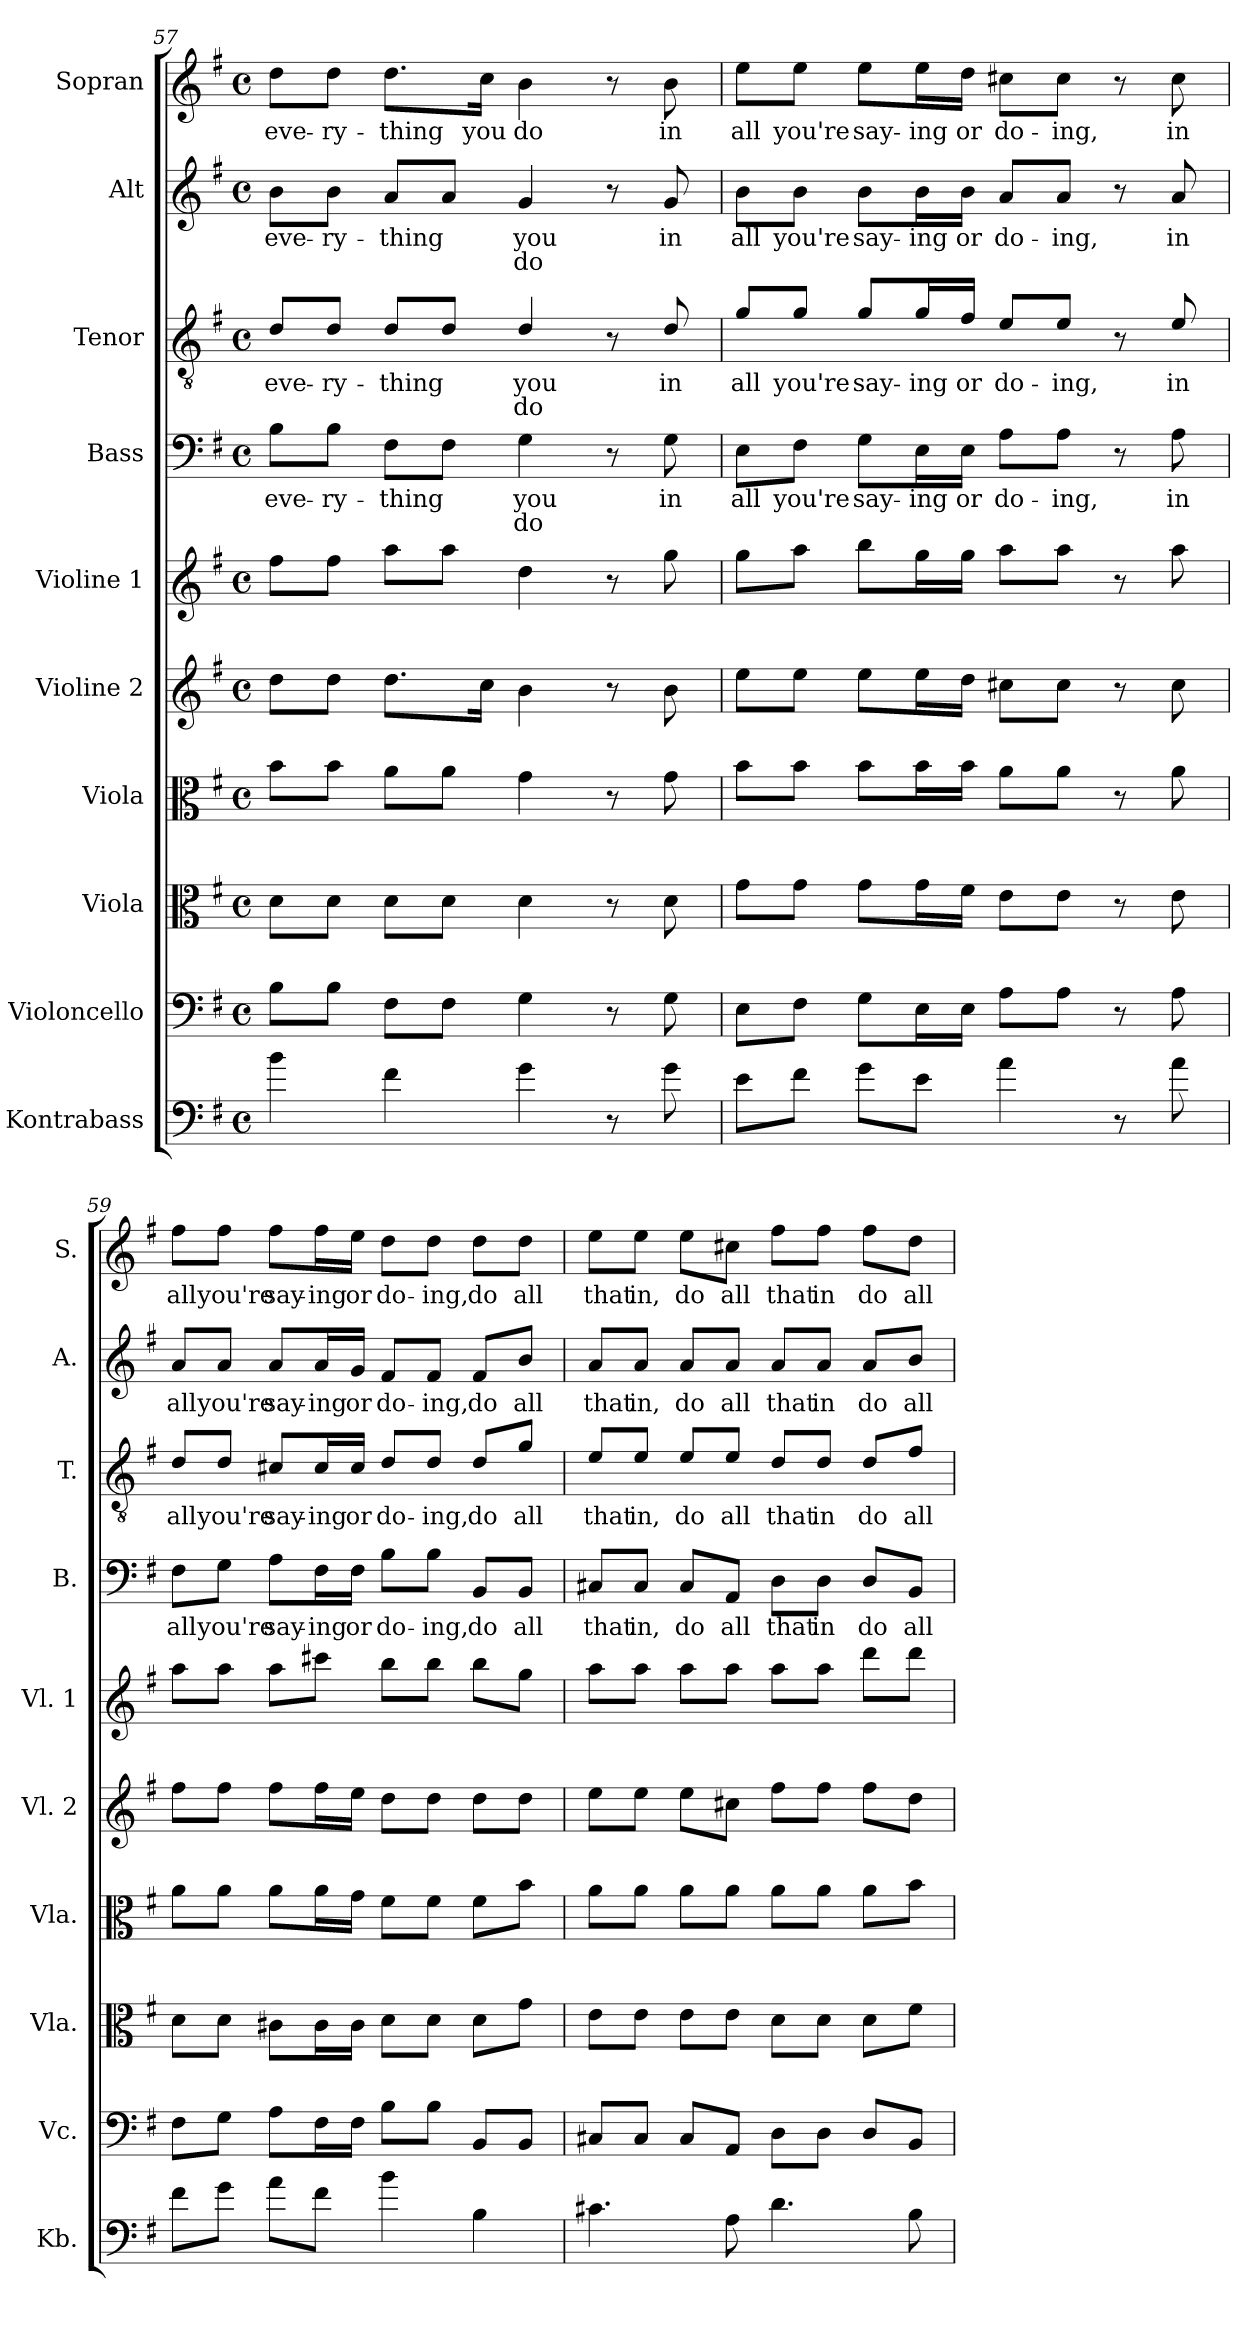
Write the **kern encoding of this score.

**kern	**kern	**kern	**kern	**kern	**kern	**kern	**text	**text	**kern	**text	**text	**kern	**text	**text	**kern	**text
*part10	*part9	*part8	*part7	*part6	*part5	*part4	*part4	*part4	*part3	*part3	*part3	*part2	*part2	*part2	*part1	*part1
*staff10	*staff9	*staff8	*staff7	*staff6	*staff5	*staff4	*staff4	*staff4	*staff3	*staff3	*staff3	*staff2	*staff2	*staff2	*staff1	*staff1
*I"Kontrabass	*I"Violoncello	*I"Viola	*I"Viola	*I"Violine 2	*I"Violine 1	*I"Bass	*	*	*I"Tenor	*	*	*I"Alt	*	*	*I"Sopran	*
*I'Kb.	*I'Vc.	*I'Vla.	*I'Vla.	*I'Vl. 2	*I'Vl. 1	*I'B.	*	*	*I'T.	*	*	*I'A.	*	*	*I'S.	*
*clefF4	*clefF4	*clefC3	*clefC3	*clefG2	*clefG2	*clefF4	*	*	*clefGv2	*	*	*clefG2	*	*	*clefG2	*
*ITrd7c12	*	*	*	*	*	*	*	*	*ITrd7c12	*	*	*	*	*	*	*
*k[f#]	*k[f#]	*k[f#]	*k[f#]	*k[f#]	*k[f#]	*k[f#]	*	*	*k[f#]	*	*	*k[f#]	*	*	*k[f#]	*
*G:	*G:	*G:	*G:	*G:	*G:	*G:	*	*	*G:	*	*	*G:	*	*	*G:	*
*M4/4	*M4/4	*M4/4	*M4/4	*M4/4	*M4/4	*M4/4	*	*	*M4/4	*	*	*M4/4	*	*	*M4/4	*
*met(c)	*met(c)	*met(c)	*met(c)	*met(c)	*met(c)	*met(c)	*	*	*met(c)	*	*	*met(c)	*	*	*met(c)	*
=57	=57	=57	=57	=57	=57	=57	=57	=57	=57	=57	=57	=57	=57	=57	=57	=57
!	!	!	!	!	!	!	!LO:LY:b:color=#000000	!	!	!	!	!	!	!	!	!
!	!	!	!	!	!	!	!	!	!	!LO:LY:b:color=#000000	!	!	!	!	!	!
!	!	!	!	!	!	!	!	!	!	!	!	!	!LO:LY:b:color=#000000	!	!	!
!	!	!	!	!	!	!	!	!	!	!	!	!	!	!	!	!LO:LY:b:color=#000000
4Bi\	8Bi\L	8di\L	8bi\L	8ddi\L	8ff#i\L	8Bi\L	eve-	.	8Di/L	eve-	.	8bi\L	eve-	.	8ddi\L	eve-
!	!	!	!	!	!	!	!LO:LY:b:color=#000000	!	!	!	!	!	!	!	!	!
!	!	!	!	!	!	!	!	!	!	!LO:LY:b:color=#000000	!	!	!	!	!	!
!	!	!	!	!	!	!	!	!	!	!	!	!	!LO:LY:b:color=#000000	!	!	!
!	!	!	!	!	!	!	!	!	!	!	!	!	!	!	!	!LO:LY:b:color=#000000
.	8Bi\J	8di\J	8bi\J	8ddi\J	8ff#i\J	8Bi\J	-ry-	.	8Di/J	-ry-	.	8bi\J	-ry-	.	8ddi\J	-ry-
!	!	!	!	!	!	!	!LO:LY:b:color=#000000	!	!	!	!	!	!	!	!	!
!	!	!	!	!	!	!	!	!	!	!LO:LY:b:color=#000000	!	!	!	!	!	!
!	!	!	!	!	!	!	!	!	!	!	!	!	!LO:LY:b:color=#000000	!	!	!
!	!	!	!	!	!	!	!	!	!	!	!	!	!	!	!	!LO:LY:b:color=#000000
4F#i\	8F#i\L	8di\L	8ai\L	8.ddi\L	8aai\L	8F#i\L	-thing	.	8Di/L	-thing	.	8ai/L	-thing	.	8.ddi\L	-thing
.	8F#i\J	8di\J	8ai\J	.	8aai\J	8F#i\J	.	.	8Di/J	.	.	8ai/J	.	.	.	.
!	!	!	!	!	!	!	!	!	!	!	!	!	!	!	!	!LO:LY:b:color=#000000
.	.	.	.	16cci\Jk	.	.	.	.	.	.	.	.	.	.	16cci\Jk	you
!	!	!	!	!	!	!	!LO:LY:b:color=#000000	!LO:LY:b:color=#000000	!	!	!	!	!	!	!	!
!	!	!	!	!	!	!	!	!	!	!LO:LY:b:color=#000000	!LO:LY:b:color=#000000	!	!	!	!	!
!	!	!	!	!	!	!	!	!	!	!	!	!	!LO:LY:b:color=#000000	!LO:LY:b:color=#000000	!	!
!	!	!	!	!	!	!	!	!	!	!	!	!	!	!	!	!LO:LY:b:color=#000000
4Gi\	4Gi\	4di\	4gi\	4bi\	4ddi\	4Gi\	you	do	4Di/	you	do	4gi/	you	do	4bi\	do
8r	8r	8r	8r	8r	8r	8r	.	.	8r	.	.	8r	.	.	8r	.
!	!	!	!	!	!	!	!LO:LY:b:color=#000000	!	!	!	!	!	!	!	!	!
!	!	!	!	!	!	!	!	!	!	!LO:LY:b:color=#000000	!	!	!	!	!	!
!	!	!	!	!	!	!	!	!	!	!	!	!	!LO:LY:b:color=#000000	!	!	!
!	!	!	!	!	!	!	!	!	!	!	!	!	!	!	!	!LO:LY:b:color=#000000
8Gi\	8Gi\	8di\	8gi\	8bi\	8ggi\	8Gi\	in	.	8Di/	in	.	8gi/	in	.	8bi\	in
=58	=58	=58	=58	=58	=58	=58	=58	=58	=58	=58	=58	=58	=58	=58	=58	=58
!	!	!	!	!	!	!	!LO:LY:b:color=#000000	!	!	!	!	!	!	!	!	!
!	!	!	!	!	!	!	!	!	!	!LO:LY:b:color=#000000	!	!	!	!	!	!
!	!	!	!	!	!	!	!	!	!	!	!	!	!LO:LY:b:color=#000000	!	!	!
!	!	!	!	!	!	!	!	!	!	!	!	!	!	!	!	!LO:LY:b:color=#000000
8Ei\L	8Ei\L	8gi\L	8bi\L	8eei\L	8ggi\L	8Ei\L	all	.	8Gi/L	all	.	8bi\L	all	.	8eei\L	all
!	!	!	!	!	!	!	!LO:LY:b:color=#000000	!	!	!	!	!	!	!	!	!
!	!	!	!	!	!	!	!	!	!	!LO:LY:b:color=#000000	!	!	!	!	!	!
!	!	!	!	!	!	!	!	!	!	!	!	!	!LO:LY:b:color=#000000	!	!	!
!	!	!	!	!	!	!	!	!	!	!	!	!	!	!	!	!LO:LY:b:color=#000000
8F#i\J	8F#i\J	8gi\J	8bi\J	8eei\J	8aai\J	8F#i\J	you're	.	8Gi/J	you're	.	8bi\J	you're	.	8eei\J	you're
!	!	!	!	!	!	!	!LO:LY:b:color=#000000	!	!	!	!	!	!	!	!	!
!	!	!	!	!	!	!	!	!	!	!LO:LY:b:color=#000000	!	!	!	!	!	!
!	!	!	!	!	!	!	!	!	!	!	!	!	!LO:LY:b:color=#000000	!	!	!
!	!	!	!	!	!	!	!	!	!	!	!	!	!	!	!	!LO:LY:b:color=#000000
8Gi\L	8Gi\L	8gi\L	8bi\L	8eei\L	8bbi\L	8Gi\L	say-	.	8Gi/L	say-	.	8bi\L	say-	.	8eei\L	say-
!	!	!	!	!	!	!	!LO:LY:b:color=#000000	!	!	!	!	!	!	!	!	!
!	!	!	!	!	!	!	!	!	!	!LO:LY:b:color=#000000	!	!	!	!	!	!
!	!	!	!	!	!	!	!	!	!	!	!	!	!LO:LY:b:color=#000000	!	!	!
!	!	!	!	!	!	!	!	!	!	!	!	!	!	!	!	!LO:LY:b:color=#000000
8Ei\J	16Ei\L	16gi\L	16bi\L	16eei\L	16ggi\L	16Ei\L	-ing	.	16Gi/L	-ing	.	16bi\L	-ing	.	16eei\L	-ing
!	!	!	!	!	!	!	!LO:LY:b:color=#000000	!	!	!	!	!	!	!	!	!
!	!	!	!	!	!	!	!	!	!	!LO:LY:b:color=#000000	!	!	!	!	!	!
!	!	!	!	!	!	!	!	!	!	!	!	!	!LO:LY:b:color=#000000	!	!	!
!	!	!	!	!	!	!	!	!	!	!	!	!	!	!	!	!LO:LY:b:color=#000000
.	16Ei\JJ	16f#i\JJ	16bi\JJ	16ddi\JJ	16ggi\JJ	16Ei\JJ	or	.	16F#i/JJ	or	.	16bi\JJ	or	.	16ddi\JJ	or
!	!	!	!	!	!	!	!LO:LY:b:color=#000000	!	!	!	!	!	!	!	!	!
!	!	!	!	!	!	!	!	!	!	!LO:LY:b:color=#000000	!	!	!	!	!	!
!	!	!	!	!	!	!	!	!	!	!	!	!	!LO:LY:b:color=#000000	!	!	!
!	!	!	!	!	!	!	!	!	!	!	!	!	!	!	!	!LO:LY:b:color=#000000
4Ai\	8Ai\L	8ei\L	8ai\L	8cc#Xi\L	8aai\L	8Ai\L	do-	.	8Ei/L	do-	.	8ai/L	do-	.	8cc#Xi\L	do-
!	!	!	!	!	!	!	!LO:LY:b:color=#000000	!	!	!	!	!	!	!	!	!
!	!	!	!	!	!	!	!	!	!	!LO:LY:b:color=#000000	!	!	!	!	!	!
!	!	!	!	!	!	!	!	!	!	!	!	!	!LO:LY:b:color=#000000	!	!	!
!	!	!	!	!	!	!	!	!	!	!	!	!	!	!	!	!LO:LY:b:color=#000000
.	8Ai\J	8ei\J	8ai\J	8cc#i\J	8aai\J	8Ai\J	-ing,	.	8Ei/J	-ing,	.	8ai/J	-ing,	.	8cc#i\J	-ing,
8r	8r	8r	8r	8r	8r	8r	.	.	8r	.	.	8r	.	.	8r	.
!	!	!	!	!	!	!	!LO:LY:b:color=#000000	!	!	!	!	!	!	!	!	!
!	!	!	!	!	!	!	!	!	!	!LO:LY:b:color=#000000	!	!	!	!	!	!
!	!	!	!	!	!	!	!	!	!	!	!	!	!LO:LY:b:color=#000000	!	!	!
!	!	!	!	!	!	!	!	!	!	!	!	!	!	!	!	!LO:LY:b:color=#000000
8Ai\	8Ai\	8ei\	8ai\	8cc#i\	8aai\	8Ai\	in	.	8Ei/	in	.	8ai/	in	.	8cc#i\	in
!!LO:PB:g=z
=59	=59	=59	=59	=59	=59	=59	=59	=59	=59	=59	=59	=59	=59	=59	=59	=59
!	!	!	!	!	!	!	!LO:LY:b:color=#000000	!	!	!	!	!	!	!	!	!
!	!	!	!	!	!	!	!	!	!	!LO:LY:b:color=#000000	!	!	!	!	!	!
!	!	!	!	!	!	!	!	!	!	!	!	!	!LO:LY:b:color=#000000	!	!	!
!	!	!	!	!	!	!	!	!	!	!	!	!	!	!	!	!LO:LY:b:color=#000000
8F#i\L	8F#i\L	8di\L	8ai\L	8ff#i\L	8aai\L	8F#i\L	all	.	8Di/L	all	.	8ai/L	all	.	8ff#i\L	all
!	!	!	!	!	!	!	!LO:LY:b:color=#000000	!	!	!	!	!	!	!	!	!
!	!	!	!	!	!	!	!	!	!	!LO:LY:b:color=#000000	!	!	!	!	!	!
!	!	!	!	!	!	!	!	!	!	!	!	!	!LO:LY:b:color=#000000	!	!	!
!	!	!	!	!	!	!	!	!	!	!	!	!	!	!	!	!LO:LY:b:color=#000000
8Gi\J	8Gi\J	8di\J	8ai\J	8ff#i\J	8aai\J	8Gi\J	you're	.	8Di/J	you're	.	8ai/J	you're	.	8ff#i\J	you're
!	!	!	!	!	!	!	!LO:LY:b:color=#000000	!	!	!	!	!	!	!	!	!
!	!	!	!	!	!	!	!	!	!	!LO:LY:b:color=#000000	!	!	!	!	!	!
!	!	!	!	!	!	!	!	!	!	!	!	!	!LO:LY:b:color=#000000	!	!	!
!	!	!	!	!	!	!	!	!	!	!	!	!	!	!	!	!LO:LY:b:color=#000000
8Ai\L	8Ai\L	8c#Xi\L	8ai\L	8ff#i\L	8aai\L	8Ai\L	say-	.	8C#Xi/L	say-	.	8ai/L	say-	.	8ff#i\L	say-
!	!	!	!	!	!	!	!LO:LY:b:color=#000000	!	!	!	!	!	!	!	!	!
!	!	!	!	!	!	!	!	!	!	!LO:LY:b:color=#000000	!	!	!	!	!	!
!	!	!	!	!	!	!	!	!	!	!	!	!	!LO:LY:b:color=#000000	!	!	!
!	!	!	!	!	!	!	!	!	!	!	!	!	!	!	!	!LO:LY:b:color=#000000
8F#i\J	16F#i\L	16c#i\L	16ai\L	16ff#i\L	8ccc#Xi\J	16F#i\L	-ing	.	16C#i/L	-ing	.	16ai/L	-ing	.	16ff#i\L	-ing
!	!	!	!	!	!	!	!LO:LY:b:color=#000000	!	!	!	!	!	!	!	!	!
!	!	!	!	!	!	!	!	!	!	!LO:LY:b:color=#000000	!	!	!	!	!	!
!	!	!	!	!	!	!	!	!	!	!	!	!	!LO:LY:b:color=#000000	!	!	!
!	!	!	!	!	!	!	!	!	!	!	!	!	!	!	!	!LO:LY:b:color=#000000
.	16F#i\JJ	16c#i\JJ	16gi\JJ	16eei\JJ	.	16F#i\JJ	or	.	16C#i/JJ	or	.	16gi/JJ	or	.	16eei\JJ	or
!	!	!	!	!	!	!	!LO:LY:b:color=#000000	!	!	!	!	!	!	!	!	!
!	!	!	!	!	!	!	!	!	!	!LO:LY:b:color=#000000	!	!	!	!	!	!
!	!	!	!	!	!	!	!	!	!	!	!	!	!LO:LY:b:color=#000000	!	!	!
!	!	!	!	!	!	!	!	!	!	!	!	!	!	!	!	!LO:LY:b:color=#000000
4Bi\	8Bi\L	8di\L	8f#i\L	8ddi\L	8bbi\L	8Bi\L	do-	.	8Di/L	do-	.	8f#i/L	do-	.	8ddi\L	do-
!	!	!	!	!	!	!	!LO:LY:b:color=#000000	!	!	!	!	!	!	!	!	!
!	!	!	!	!	!	!	!	!	!	!LO:LY:b:color=#000000	!	!	!	!	!	!
!	!	!	!	!	!	!	!	!	!	!	!	!	!LO:LY:b:color=#000000	!	!	!
!	!	!	!	!	!	!	!	!	!	!	!	!	!	!	!	!LO:LY:b:color=#000000
.	8Bi\J	8di\J	8f#i\J	8ddi\J	8bbi\J	8Bi\J	-ing,	.	8Di/J	-ing,	.	8f#i/J	-ing,	.	8ddi\J	-ing,
!	!	!	!	!	!	!	!LO:LY:b:color=#000000	!	!	!	!	!	!	!	!	!
!	!	!	!	!	!	!	!	!	!	!LO:LY:b:color=#000000	!	!	!	!	!	!
!	!	!	!	!	!	!	!	!	!	!	!	!	!LO:LY:b:color=#000000	!	!	!
!	!	!	!	!	!	!	!	!	!	!	!	!	!	!	!	!LO:LY:b:color=#000000
4BBi\	8BBi/L	8di\L	8f#i\L	8ddi\L	8bbi\L	8BBi/L	do	.	8Di/L	do	.	8f#i/L	do	.	8ddi\L	do
!	!	!	!	!	!	!	!LO:LY:b:color=#000000	!	!	!	!	!	!	!	!	!
!	!	!	!	!	!	!	!	!	!	!LO:LY:b:color=#000000	!	!	!	!	!	!
!	!	!	!	!	!	!	!	!	!	!	!	!	!LO:LY:b:color=#000000	!	!	!
!	!	!	!	!	!	!	!	!	!	!	!	!	!	!	!	!LO:LY:b:color=#000000
.	8BBi/J	8gi\J	8bi\J	8ddi\J	8ggi\J	8BBi/J	all	.	8Gi/J	all	.	8bi/J	all	.	8ddi\J	all
=60	=60	=60	=60	=60	=60	=60	=60	=60	=60	=60	=60	=60	=60	=60	=60	=60
!	!	!	!	!	!	!	!LO:LY:b:color=#000000	!	!	!	!	!	!	!	!	!
!	!	!	!	!	!	!	!	!	!	!LO:LY:b:color=#000000	!	!	!	!	!	!
!	!	!	!	!	!	!	!	!	!	!	!	!	!LO:LY:b:color=#000000	!	!	!
!	!	!	!	!	!	!	!	!	!	!	!	!	!	!	!	!LO:LY:b:color=#000000
4.C#Xi\	8C#Xi/L	8ei\L	8ai\L	8eei\L	8aai\L	8C#Xi/L	that	.	8Ei/L	that	.	8ai/L	that	.	8eei\L	that
!	!	!	!	!	!	!	!LO:LY:b:color=#000000	!	!	!	!	!	!	!	!	!
!	!	!	!	!	!	!	!	!	!	!LO:LY:b:color=#000000	!	!	!	!	!	!
!	!	!	!	!	!	!	!	!	!	!	!	!	!LO:LY:b:color=#000000	!	!	!
!	!	!	!	!	!	!	!	!	!	!	!	!	!	!	!	!LO:LY:b:color=#000000
.	8C#i/J	8ei\J	8ai\J	8eei\J	8aai\J	8C#i/J	in,	.	8Ei/J	in,	.	8ai/J	in,	.	8eei\J	in,
!	!	!	!	!	!	!	!LO:LY:b:color=#000000	!	!	!	!	!	!	!	!	!
!	!	!	!	!	!	!	!	!	!	!LO:LY:b:color=#000000	!	!	!	!	!	!
!	!	!	!	!	!	!	!	!	!	!	!	!	!LO:LY:b:color=#000000	!	!	!
!	!	!	!	!	!	!	!	!	!	!	!	!	!	!	!	!LO:LY:b:color=#000000
.	8C#i/L	8ei\L	8ai\L	8eei\L	8aai\L	8C#i/L	do	.	8Ei/L	do	.	8ai/L	do	.	8eei\L	do
!	!	!	!	!	!	!	!LO:LY:b:color=#000000	!	!	!	!	!	!	!	!	!
!	!	!	!	!	!	!	!	!	!	!LO:LY:b:color=#000000	!	!	!	!	!	!
!	!	!	!	!	!	!	!	!	!	!	!	!	!LO:LY:b:color=#000000	!	!	!
!	!	!	!	!	!	!	!	!	!	!	!	!	!	!	!	!LO:LY:b:color=#000000
8AAi\	8AAi/J	8ei\J	8ai\J	8cc#Xi\J	8aai\J	8AAi/J	all	.	8Ei/J	all	.	8ai/J	all	.	8cc#Xi\J	all
!	!	!	!	!	!	!	!LO:LY:b:color=#000000	!	!	!	!	!	!	!	!	!
!	!	!	!	!	!	!	!	!	!	!LO:LY:b:color=#000000	!	!	!	!	!	!
!	!	!	!	!	!	!	!	!	!	!	!	!	!LO:LY:b:color=#000000	!	!	!
!	!	!	!	!	!	!	!	!	!	!	!	!	!	!	!	!LO:LY:b:color=#000000
4.Di\	8Di\L	8di\L	8ai\L	8ff#i\L	8aai\L	8Di\L	that	.	8Di/L	that	.	8ai/L	that	.	8ff#i\L	that
!	!	!	!	!	!	!	!LO:LY:b:color=#000000	!	!	!	!	!	!	!	!	!
!	!	!	!	!	!	!	!	!	!	!LO:LY:b:color=#000000	!	!	!	!	!	!
!	!	!	!	!	!	!	!	!	!	!	!	!	!LO:LY:b:color=#000000	!	!	!
!	!	!	!	!	!	!	!	!	!	!	!	!	!	!	!	!LO:LY:b:color=#000000
.	8Di\J	8di\J	8ai\J	8ff#i\J	8aai\J	8Di\J	in	.	8Di/J	in	.	8ai/J	in	.	8ff#i\J	in
!	!	!	!	!	!	!	!LO:LY:b:color=#000000	!	!	!	!	!	!	!	!	!
!	!	!	!	!	!	!	!	!	!	!LO:LY:b:color=#000000	!	!	!	!	!	!
!	!	!	!	!	!	!	!	!	!	!	!	!	!LO:LY:b:color=#000000	!	!	!
!	!	!	!	!	!	!	!	!	!	!	!	!	!	!	!	!LO:LY:b:color=#000000
.	8Di/L	8di\L	8ai\L	8ff#i\L	8dddi\L	8Di/L	do	.	8Di/L	do	.	8ai/L	do	.	8ff#i\L	do
!	!	!	!	!	!	!	!LO:LY:b:color=#000000	!	!	!	!	!	!	!	!	!
!	!	!	!	!	!	!	!	!	!	!LO:LY:b:color=#000000	!	!	!	!	!	!
!	!	!	!	!	!	!	!	!	!	!	!	!	!LO:LY:b:color=#000000	!	!	!
!	!	!	!	!	!	!	!	!	!	!	!	!	!	!	!	!LO:LY:b:color=#000000
8BBi\	8BBi/J	8f#i\J	8bi\J	8ddi\J	8dddi\J	8BBi/J	all	.	8F#i/J	all	.	8bi/J	all	.	8ddi\J	all
=	=	=	=	=	=	=	=	=	=	=	=	=	=	=	=	=
*-	*-	*-	*-	*-	*-	*-	*-	*-	*-	*-	*-	*-	*-	*-	*-	*-
